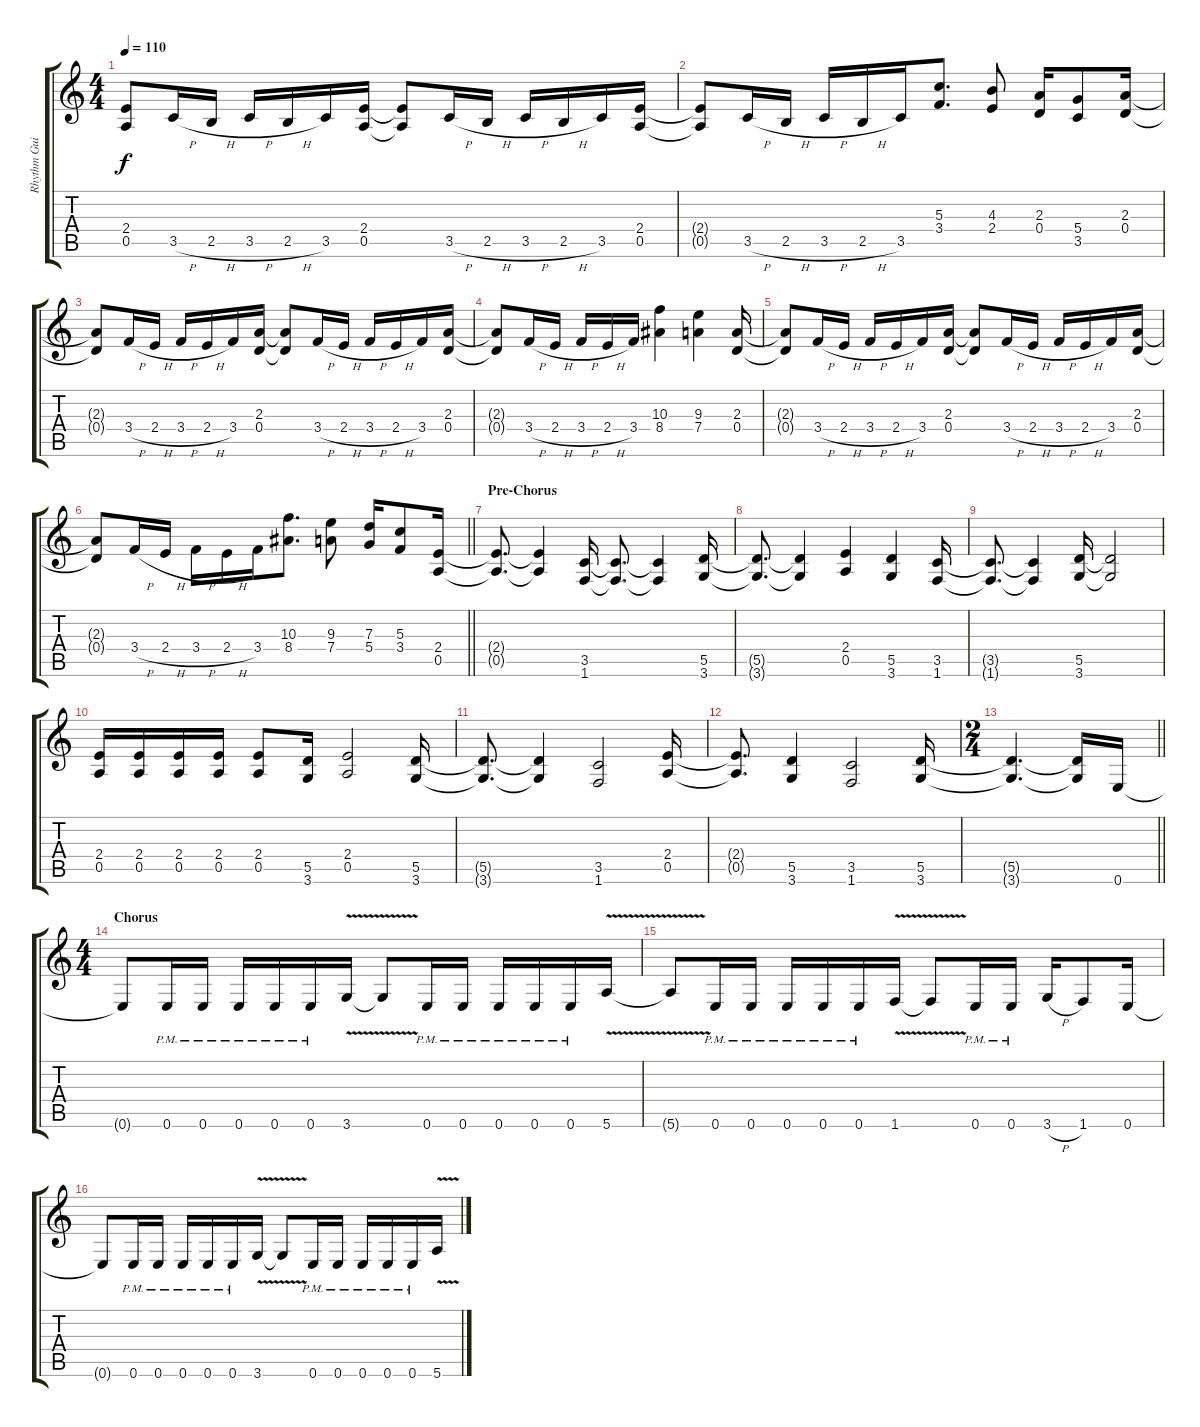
\track ("Rhythm Guitar" "Rhythm Gui") {instrument distortionguitar}
\staff {score tabs}
\tuning (E4 B3 G3 D3 A2 E2) {hide}
\ts (4 4)
\tempo 110
\clef g2
\ks c
(2.4{t} 0.5{t}).8{dy f} 3.5{h}.16 2.5{h}.16 3.5{h}.16 2.5{h}.16 3.5.16 (2.4 0.5).16 (2.4{t} 0.5{t}).8 3.5{h}.16 2.5{h}.16 3.5{h}.16 2.5{h}.16 3.5.16 (2.4 0.5).16 |
(2.4{t} 0.5{t}).8 3.5{h}.16 2.5{h}.16 3.5{h}.16 2.5{h}.16 3.5.16 (5.3 3.4).8{d} (4.3 2.4).8 (2.3 0.4).16 (5.4 3.5).8 (2.3 0.4).16 |
(2.3{t} 0.4{t}).8 3.4{h}.16 2.4{h}.16 3.4{h}.16 2.4{h}.16 3.4.16 (2.3 0.4).16 (2.3{t} 0.4{t}).8 3.4{h}.16 2.4{h}.16 3.4{h}.16 2.4{h}.16 3.4.16 (2.3 0.4).16 |
(2.3{t} 0.4{t}).8 3.4{h}.16 2.4{h}.16 3.4{h}.16 2.4{h}.16 3.4.16 (10.3 8.4).4 (9.3 7.4).4 (2.3 0.4).16 |
(2.3{t} 0.4{t}).8 3.4{h}.16 2.4{h}.16 3.4{h}.16 2.4{h}.16 3.4.16 (2.3 0.4).16 (2.3{t} 0.4{t}).8 3.4{h}.16 2.4{h}.16 3.4{h}.16 2.4{h}.16 3.4.16 (2.3 0.4).16 |
\barLineRight lightlight
(2.3{t} 0.4{t}).8 3.4{h}.16 2.4{h}.16 3.4{h}.16 2.4{h}.16 3.4.16 (10.3 8.4).8{d} (9.3 7.4).8 (7.3 5.4).16 (5.3 3.4).8 (2.4 0.5).16 |
\section ("" "Pre-Chorus")
(2.4{t} 0.5{t}).8{d} (2.4{t} 0.5{t}).4 (3.5 1.6).16 (3.5{t} 1.6{t}).8{d} (3.5{t} 1.6{t}).4 (5.5 3.6).16 |
(5.5{t} 3.6{t}).8{d} (5.5{t} 3.6{t}).4 (2.4 0.5).4 (5.5 3.6).4 (3.5 1.6).16 |
(3.5{t} 1.6{t}).8{d} (3.5{t} 1.6{t}).4 (5.5 3.6).16 (5.5{t} 3.6{t}).2 |
(2.4 0.5).16 (2.4 0.5).16 (2.4 0.5).16 (2.4 0.5).16 (2.4 0.5).8 (5.5 3.6).16 (2.4 0.5).2 (5.5 3.6).16 |
(5.5{t} 3.6{t}).8{d} (5.5{t} 3.6{t}).4 (3.5 1.6).2 (2.4 0.5).16 |
(2.4{t} 0.5{t}).8{d} (5.5 3.6).4 (3.5 1.6).2 (5.5 3.6).16 |
\ts (2 4)
\barLineRight lightlight
(5.5{t} 3.6{t}).4{d} (5.5{t} 3.6{t}).16 0.6.16 |
\ts (4 4)
\section ("" "Chorus")
0.6{t}.8 0.6{pm}.16 0.6{pm}.16 0.6{pm}.16 0.6{pm}.16 0.6{pm}.16 3.6{v}.16 3.6{t}.8 0.6{pm}.16 0.6{pm}.16 0.6{pm}.16 0.6{pm}.16 0.6{pm}.16 5.6{v}.16 |
5.6{t}.8 0.6{pm}.16 0.6{pm}.16 0.6{pm}.16 0.6{pm}.16 0.6{pm}.16 1.6{v}.16 1.6{t}.8 0.6{pm}.16 0.6{pm}.16 3.6{h}.16 1.6.8 0.6.16 |
0.6{t}.8 0.6{pm}.16 0.6{pm}.16 0.6{pm}.16 0.6{pm}.16 0.6{pm}.16 3.6{v}.16 3.6{t}.8 0.6{pm}.16 0.6{pm}.16 0.6{pm}.16 0.6{pm}.16 0.6{pm}.16 5.6{v}.16
